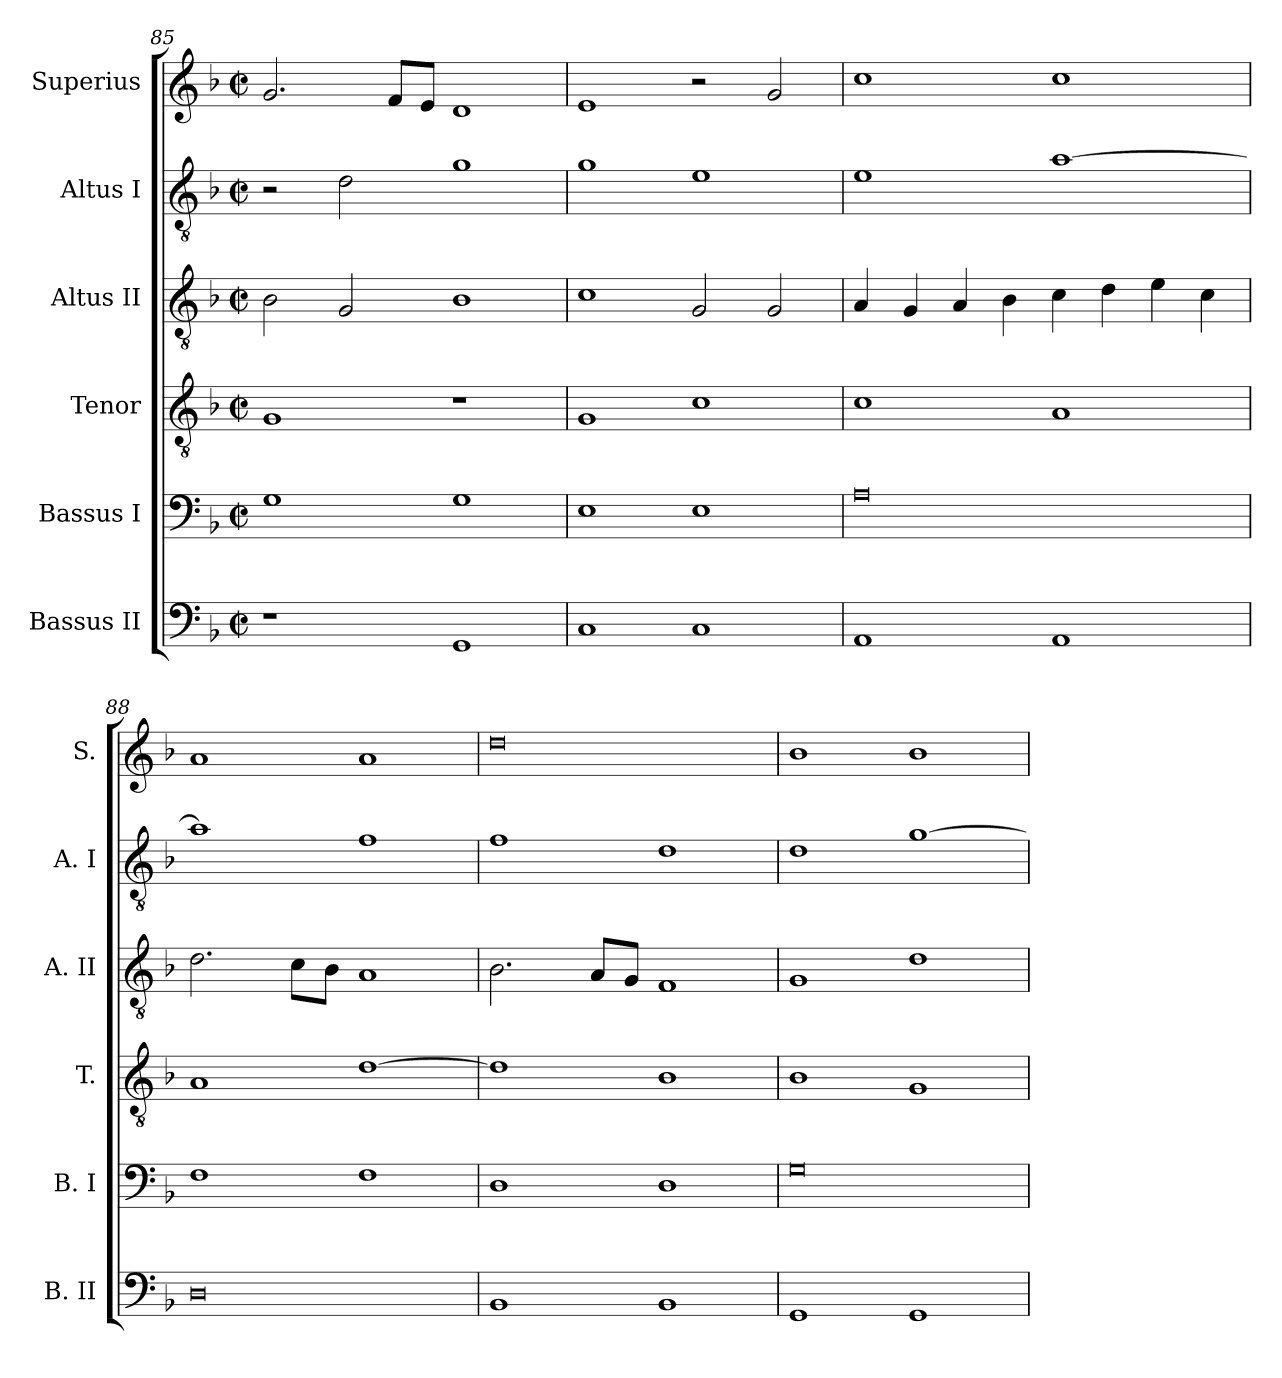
**kern	**kern	**kern	**kern	**kern	**kern
*part6	*part5	*part4	*part3	*part2	*part1
*staff6	*staff5	*staff4	*staff3	*staff2	*staff1
*I"Bassus II	*I"Bassus I	*I"Tenor	*I"Altus II	*I"Altus I	*I"Superius
*I'B. II	*I'B. I	*I'T.	*I'A. II	*I'A. I	*I'S.
*clefF4	*clefF4	*clefGv2	*clefGv2	*clefGv2	*clefG2
*	*	*ITrd7c12	*ITrd7c12	*ITrd7c12	*
*k[b-]	*k[b-]	*k[b-]	*k[b-]	*k[b-]	*k[b-]
*F:	*F:	*F:	*F:	*F:	*F:
*M2/2	*M2/2	*M2/2	*M2/2	*M2/2	*M2/2
*met(c|)	*met(c|)	*met(c|)	*met(c|)	*met(c|)	*met(c|)
=85	=85	=85	=85	=85	=85
1r	1Gi	1GGi	2BB-i\	2r	2.gi/
.	.	.	2GGi/	2Di\	.
.	.	.	.	.	8fi/L
.	.	.	.	.	8ei/J
1GGi	1Gi	1r	1BB-i	1Gi	1di
=86	=86	=86	=86	=86	=86
1Ci	1Ei	1GGi	1Ci	1Gi	1ei
1Ci	1Ei	1Ci	2GGi/	1Ei	2r
.	.	.	2GGi/	.	2gi/
!!LO:PB:g=z
=87	=87	=87	=87	=87	=87
1AAi	0Ai	1Ci	4AAi/	1Ei	1cci
.	.	.	4GGi/	.	.
.	.	.	4AAi/	.	.
.	.	.	4BB-i\	.	.
1AAi	.	1AAi	4Ci\	[>1Ai	1cci
.	.	.	4Di\	.	.
.	.	.	4Ei\	.	.
.	.	.	4Ci\	.	.
=88	=88	=88	=88	=88	=88
0Di	1Fi	1AAi	2.Di\	1Ai]	1ai
.	.	.	8Ci\L	.	.
.	.	.	8BB-i\J	.	.
.	1Fi	[>1Di	1AAi	1Fi	1ai
=89	=89	=89	=89	=89	=89
1BB-i	1Di	1Di]	2.BB-i\	1Fi	0ddi
.	.	.	8AAi/L	.	.
.	.	.	8GGi/J	.	.
1BB-i	1Di	1BB-i	1FFi	1Di	.
=90	=90	=90	=90	=90	=90
1GGi	0Gi	1BB-i	1GGi	1Di	1b-i
1GGi	.	1GGi	1Di	[>1Gi	1b-i
=	=	=	=	=	=
*-	*-	*-	*-	*-	*-
